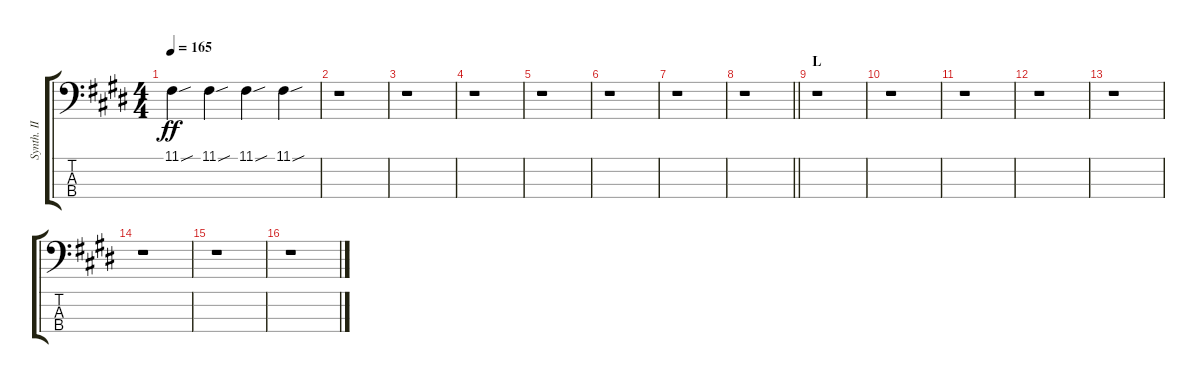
\track ("Synth. II" "Synth. II") {instrument lead2sawtooth}
\staff {score tabs}
\tuning (G2 D2 A1 E1) {hide}
\ts (4 4)
\tempo 165
\clef f4
\ks e
11.1{sou}.4{dy ff volume 0} 11.1{sou}.4 11.1{sou}.4 11.1{sou}.4 |
r.1{volume 11} |
r.1 |
r.1 |
r.1 |
r.1 |
r.1 |
\barLineRight lightlight
r.1 |
\section ("" "L")
r.1 |
r.1 |
r.1 |
r.1 |
r.1 |
r.1 |
r.1 |
r.1
